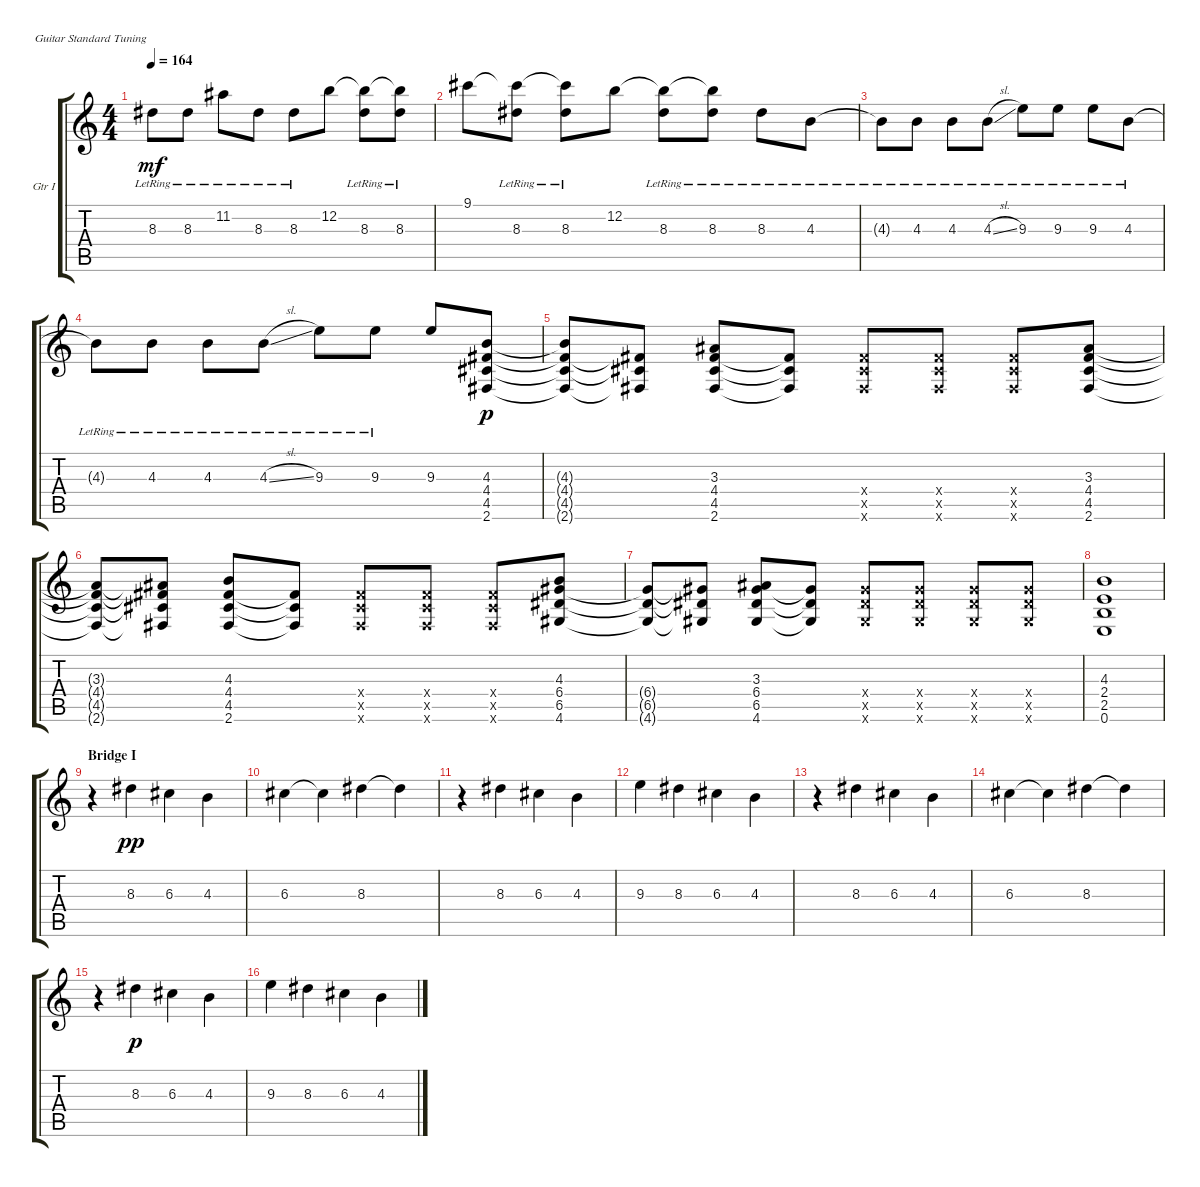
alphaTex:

\defaultSystemsLayout 4
\bracketExtendMode groupsimilarinstruments
\firstSystemTrackNameOrientation horizontal
\otherSystemsTrackNameOrientation horizontal
\track ("Guitar I" "Gtr I") {instrument distortionguitar}
\staff {score tabs}
\tuning (E4 B3 G3 D3 A2 E2)
\ts (4 4)
\tempo 164
\clef g2
\ks c
8.3{lr t}.8{dy mf} 8.3{lr}.8 11.2{lr}.8 8.3{lr}.8 8.3{lr}.8 12.2.8 (8.3{lr} 12.2{t}).8 (8.3{lr} 12.2{t}).8 |
9.1.8 (8.3{lr} 9.1{t}).8 (8.3{lr} 9.1{t}).8 12.2.8 (8.3{lr} 12.2{t}).8 (8.3{lr} 12.2{t}).8 8.3{lr}.8 4.3{lr}.8 |
4.3{lr t}.8 4.3{lr}.8 4.3{lr}.8 4.3{sl lr}.8 9.3{lr}.8 9.3{lr}.8 9.3{lr}.8 4.3{lr}.8 |
4.3{lr t}.8 4.3{lr}.8 4.3{lr}.8 4.3{sl lr}.8 9.3{lr}.8 9.3{lr}.8 9.3.8 (2.6 4.5 4.4 4.3).8{dy p} |
\scale
0.333333 (4.4{t} 4.5{t} 2.6{t} 4.3{t}).8 (2.6{t} 4.5{t} 4.4{t}).8 (4.4 4.5 2.6 3.3).8 (2.6{t} 4.5{t} 4.4{t}).8 (4.4{x} 4.5{x} 2.6{x}).8 (4.4{x} 4.5{x} 2.6{x}).8 (4.4{x} 4.5{x} 2.6{x}).8 (4.4 4.5 2.6 3.3).8 |
\scale
0.333333 (2.6{t} 4.5{t} 4.4{t} 3.3{t}).8 (2.6{t} 4.5{t} 4.4{t} 3.3{t}).8 (4.4 4.5 2.6 4.3).8 (2.6{t} 4.5{t} 4.4{t}).8 (4.4{x} 4.5{x} 2.6{x}).8 (4.4{x} 4.5{x} 2.6{x}).8 (4.4{x} 4.5{x} 2.6{x}).8 (6.4 6.5 4.6 4.3).8 |
\scale
0.333333 (4.6{t} 6.5{t} 6.4{t}).8 (6.4{t} 6.5{t} 4.6{t}).8 (4.6 6.5 6.4 3.3).8 (4.6{t} 6.5{t} 6.4{t}).8 (4.6{x} 6.5{x} 6.4{x}).8 (4.6{x} 6.5{x} 6.4{x}).8 (4.6{x} 6.5{x} 6.4{x}).8 (4.6{x} 6.5{x} 6.4{x}).8 |
\scale
0.333333 (0.6 2.5 2.4 4.3).1 |
\section ("" "Bridge I")
\scale
0.333333 r.4 8.3.4{dy pp} 6.3.4 4.3.4 |
6.3.4 6.3{t}.4 8.3.4 8.3{t}.4 |
r.4 8.3.4 6.3.4 4.3.4 |
9.3.4 8.3.4 6.3.4 4.3.4 |
r.4 8.3.4 6.3.4 4.3.4 |
6.3.4 6.3{t}.4 8.3.4 8.3{t}.4 |
r.4 8.3.4{dy p} 6.3.4 4.3.4 |
9.3.4 8.3.4 6.3.4 4.3.4
